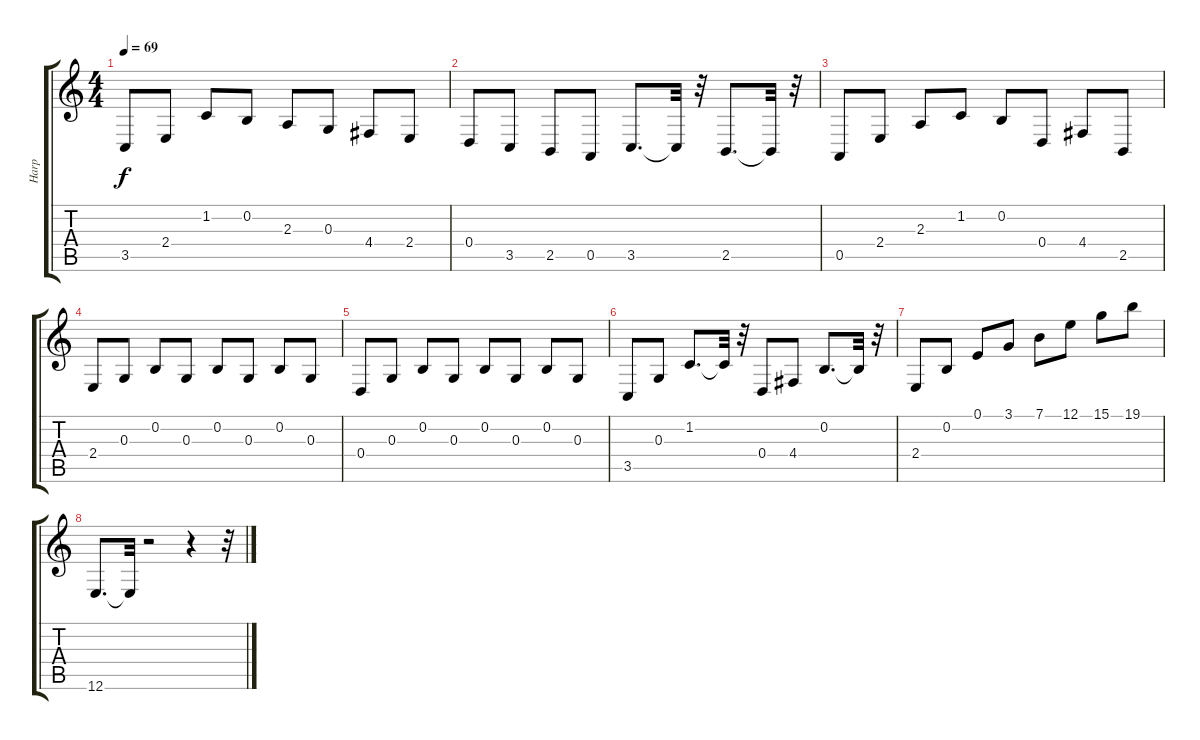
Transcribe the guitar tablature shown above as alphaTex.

\track ("Harp" "Harp") {instrument orchestralharp}
\staff {score tabs}
\tuning (E4 B3 G3 D3 A2 E2) {hide}
\ts (4 4)
\tempo 69
\clef g2
\ks c
3.5.8{dy f} 2.4.8 1.2.8 0.2.8 2.3.8 0.3.8 4.4.8 2.4.8 |
0.4.8 3.5.8 2.5.8 0.5.8 3.5.8{d} 3.5{t}.32 r.32 2.5.8{d} 2.5{t}.32 r.32 |
0.5.8 2.4.8 2.3.8 1.2.8 0.2.8 0.4.8 4.4.8 2.5.8 |
2.4.8 0.3.8 0.2.8 0.3.8 0.2.8 0.3.8 0.2.8 0.3.8 |
0.4.8 0.3.8 0.2.8 0.3.8 0.2.8 0.3.8 0.2.8 0.3.8 |
3.5.8 0.3.8 1.2.8{d} 1.2{t}.32 r.32 0.4.8 4.4.8 0.2.8{d} 0.2{t}.32 r.32 |
2.4.8 0.2.8 0.1.8 3.1.8 7.1.8 12.1.8 15.1.8 19.1.8 |
12.6.8{d} 12.6{t}.32 r.2 r.4 r.32
